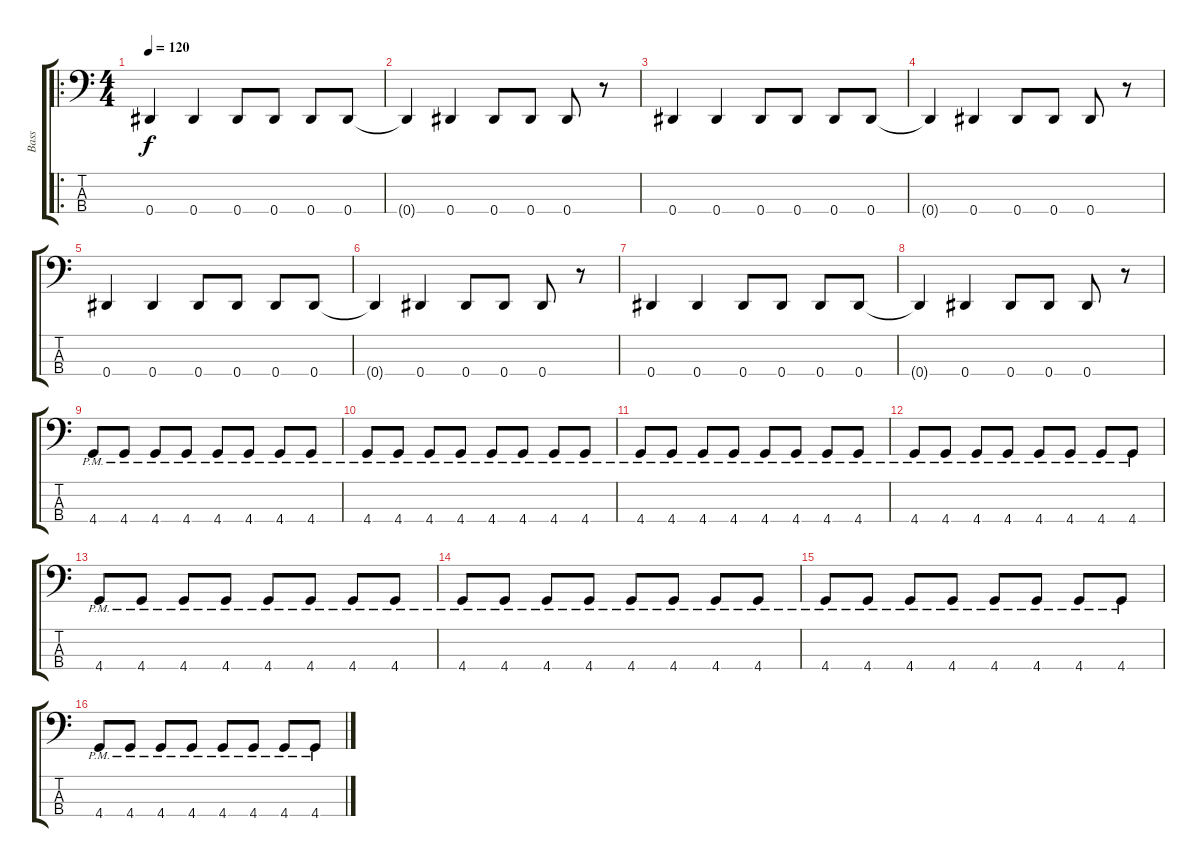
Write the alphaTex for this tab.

\track ("Bass" "Bass") {instrument electricbasspick}
\staff {score tabs}
\tuning (Gb2 Db2 Ab1 Eb1) {hide}
\ro
\ts (4 4)
\tempo 120
\clef f4
\ks c
0.4.4{dy f} 0.4.4 0.4.8 0.4.8 0.4.8 0.4.8 |
0.4{t}.4 0.4.4 0.4.8 0.4.8 0.4.8 r.8 |
0.4.4 0.4.4 0.4.8 0.4.8 0.4.8 0.4.8 |
0.4{t}.4 0.4.4 0.4.8 0.4.8 0.4.8 r.8 |
0.4.4 0.4.4 0.4.8 0.4.8 0.4.8 0.4.8 |
0.4{t}.4 0.4.4 0.4.8 0.4.8 0.4.8 r.8 |
0.4.4 0.4.4 0.4.8 0.4.8 0.4.8 0.4.8 |
0.4{t}.4 0.4.4 0.4.8 0.4.8 0.4.8 r.8 |
4.4{pm}.8 4.4{pm}.8 4.4{pm}.8 4.4{pm}.8 4.4{pm}.8 4.4{pm}.8 4.4{pm}.8 4.4{pm}.8 |
4.4{pm}.8 4.4{pm}.8 4.4{pm}.8 4.4{pm}.8 4.4{pm}.8 4.4{pm}.8 4.4{pm}.8 4.4{pm}.8 |
4.4{pm}.8 4.4{pm}.8 4.4{pm}.8 4.4{pm}.8 4.4{pm}.8 4.4{pm}.8 4.4{pm}.8 4.4{pm}.8 |
4.4{pm}.8 4.4{pm}.8 4.4{pm}.8 4.4{pm}.8 4.4{pm}.8 4.4{pm}.8 4.4{pm}.8 4.4{pm}.8 |
4.4{pm}.8 4.4{pm}.8 4.4{pm}.8 4.4{pm}.8 4.4{pm}.8 4.4{pm}.8 4.4{pm}.8 4.4{pm}.8 |
4.4{pm}.8 4.4{pm}.8 4.4{pm}.8 4.4{pm}.8 4.4{pm}.8 4.4{pm}.8 4.4{pm}.8 4.4{pm}.8 |
4.4{pm}.8 4.4{pm}.8 4.4{pm}.8 4.4{pm}.8 4.4{pm}.8 4.4{pm}.8 4.4{pm}.8 4.4{pm}.8 |
4.4{pm}.8 4.4{pm}.8 4.4{pm}.8 4.4{pm}.8 4.4{pm}.8 4.4{pm}.8 4.4{pm}.8 4.4{pm}.8
